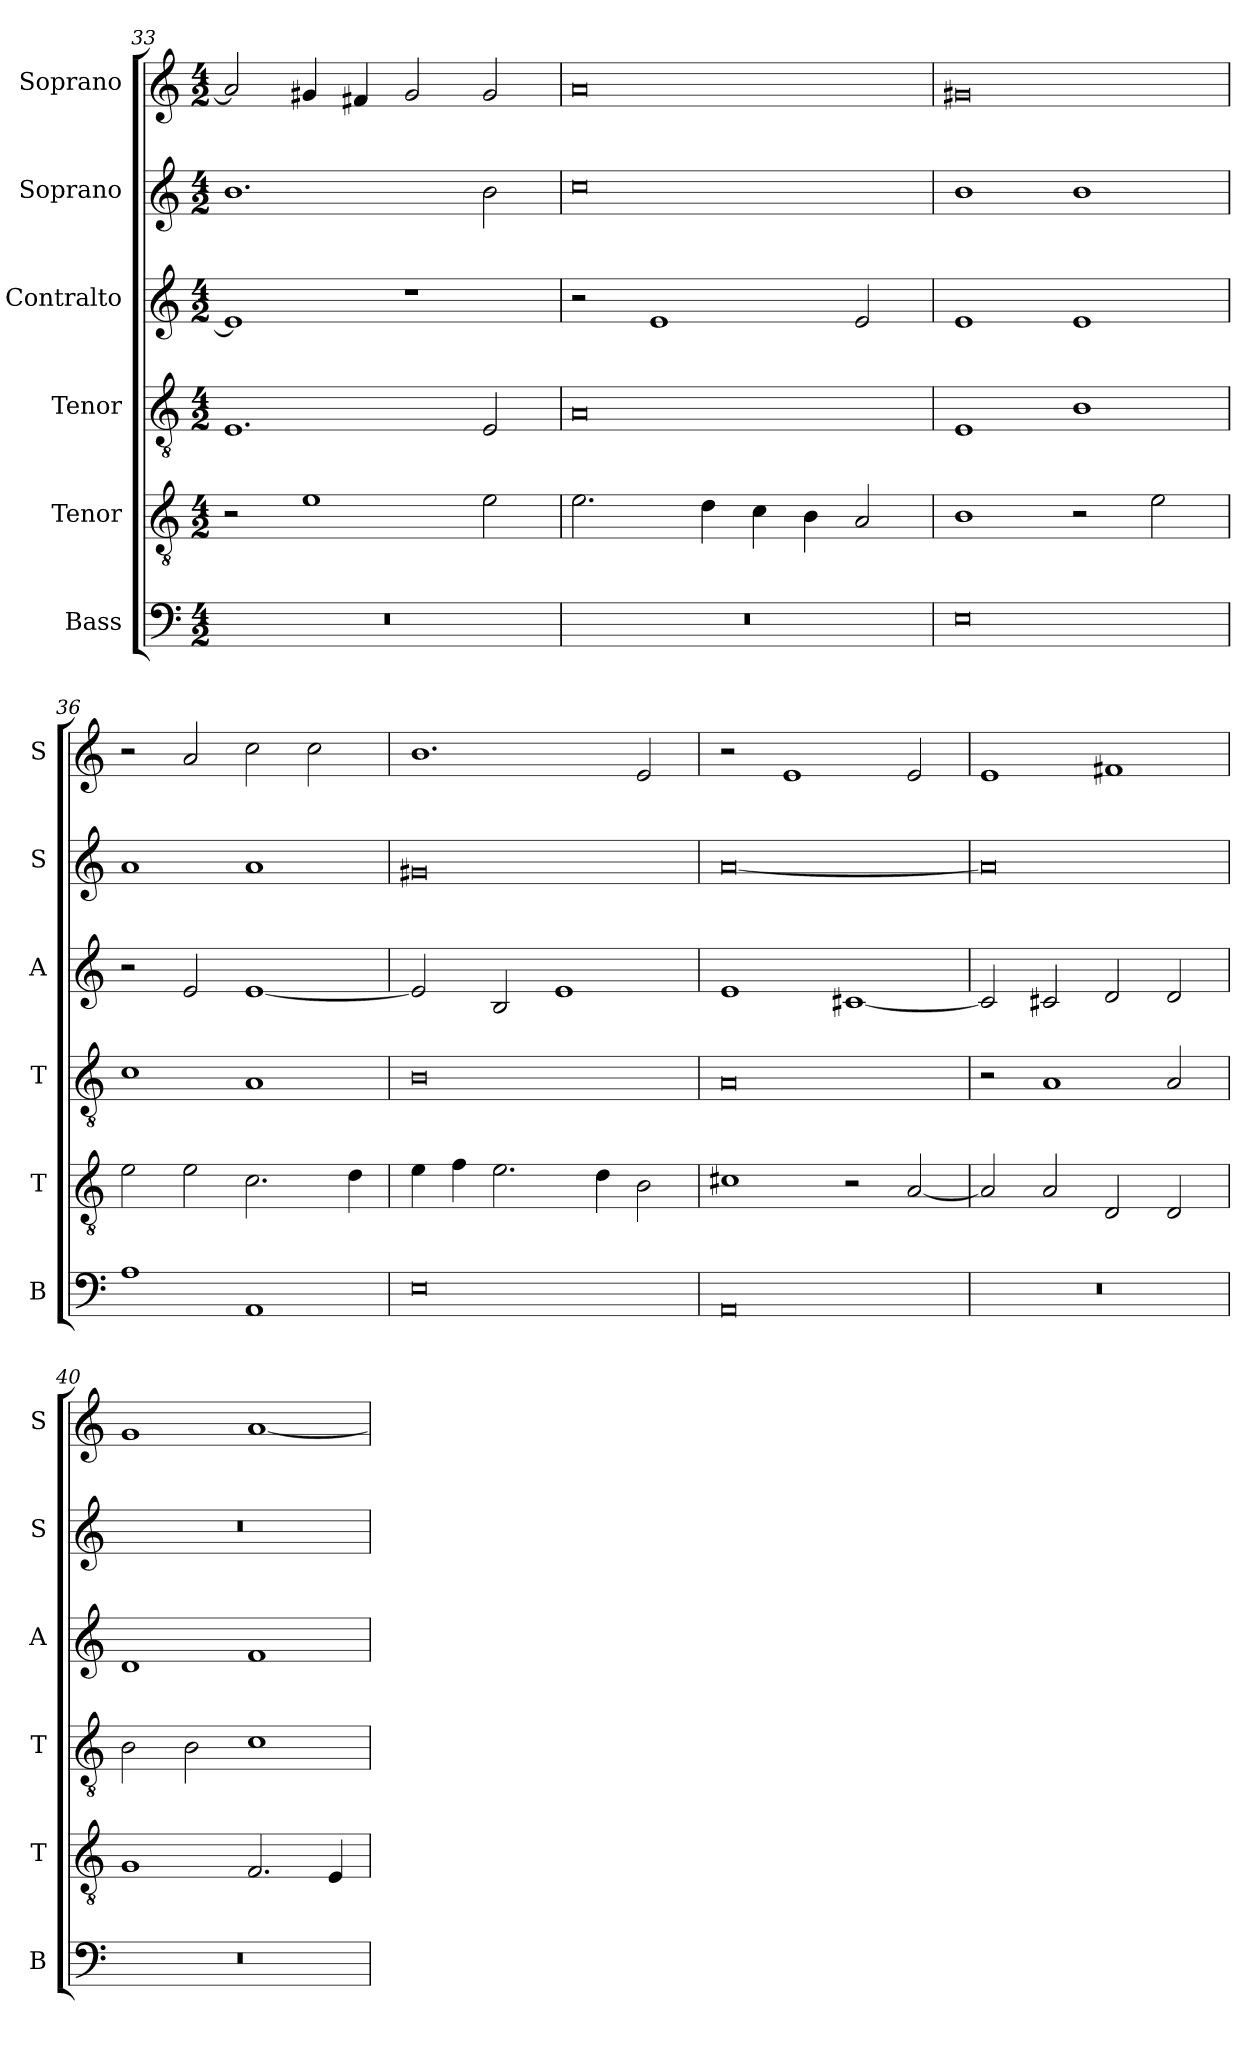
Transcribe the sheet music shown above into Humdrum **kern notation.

**kern	**kern	**kern	**kern	**kern	**kern
*part6	*part5	*part4	*part3	*part2	*part1
*staff6	*staff5	*staff4	*staff3	*staff2	*staff1
*I"Bass	*I"Tenor	*I"Tenor	*I"Contralto	*I"Soprano	*I"Soprano
*I'B	*I'T	*I'T	*I'A	*I'S	*I'S
*clefF4	*clefGv2	*clefGv2	*clefG2	*clefG2	*clefG2
*k[]	*k[]	*k[]	*k[]	*k[]	*k[]
*G:mix	*G:mix	*G:mix	*G:mix	*G:mix	*G:mix
*M4/2	*M4/2	*M4/2	*M4/2	*M4/2	*M4/2
=33	=33	=33	=33	=33	=33
0r	2r	1.E	1e]	1.b	2a]
.	1e	.	.	.	4g#X
.	.	.	.	.	4f#X
.	.	.	1r	.	2g#
.	2e	2E	.	2b	2g#
=34	=34	=34	=34	=34	=34
0r	2.e	0A	2r	0cc	0a
.	.	.	1e	.	.
.	4d	.	.	.	.
.	4c	.	.	.	.
.	4B	.	.	.	.
.	2A	.	2e	.	.
=35	=35	=35	=35	=35	=35
0E	1B	1E	1e	1b	0g#X
.	2r	1B	1e	1b	.
.	2e	.	.	.	.
=36	=36	=36	=36	=36	=36
1A	2e	1c	2r	1a	2r
.	2e	.	2e	.	2a
1AA	2.c	1A	[1e	1a	2cc
.	.	.	.	.	2cc
.	4d	.	.	.	.
=37	=37	=37	=37	=37	=37
0E	4e	0B	2e]	0g#X	1.b
.	4f	.	.	.	.
.	2.e	.	2B	.	.
.	.	.	1e	.	.
.	4d	.	.	.	.
.	2B	.	.	.	2e
=38	=38	=38	=38	=38	=38
0AA	1c#X	0A	1e	[0a	2r
.	.	.	.	.	1e
.	2r	.	[1c#X	.	.
.	[2A	.	.	.	2e
=39	=39	=39	=39	=39	=39
0r	2A]	2r	2c#]	0a]	1e
.	2A	1A	2c#X	.	.
.	2D	.	2d	.	1f#X
.	2D	2A	2d	.	.
=40	=40	=40	=40	=40	=40
0r	1G	2B	1d	0r	1g
.	.	2B	.	.	.
.	2.F	1c	1f	.	[1a
.	4E	.	.	.	.
=	=	=	=	=	=
*-	*-	*-	*-	*-	*-
